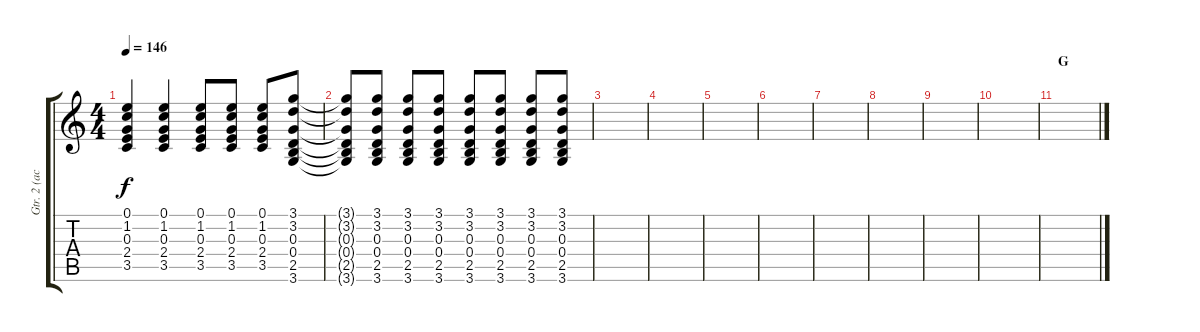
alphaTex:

\track ("Gtr. 2 (acoustic)" "Gtr. 2 (ac") {instrument acousticguitarsteel}
\staff {score tabs}
\tuning (E4 B3 G3 D3 A2 E2) {hide}
\ts (4 4)
\tempo 146
\clef g2
\ks c
(0.1 1.2 0.3 2.4 3.5).4{dy f} (0.1 1.2 0.3 2.4 3.5).4 (0.1 1.2 0.3 2.4 3.5).8 (0.1 1.2 0.3 2.4 3.5).8 (0.1 1.2 0.3 2.4 3.5).8 (3.1 3.2 0.3 0.4 2.5 3.6).8 |
(3.1{t} 3.2{t} 0.3{t} 0.4{t} 2.5{t} 3.6{t}).8 (3.1 3.2 0.3 0.4 2.5 3.6).8 (3.1 3.2 0.3 0.4 2.5 3.6).8 (3.1 3.2 0.3 0.4 2.5 3.6).8 (3.1 3.2 0.3 0.4 2.5 3.6).8 (3.1 3.2 0.3 0.4 2.5 3.6).8 (3.1 3.2 0.3 0.4 2.5 3.6).8 (3.1 3.2 0.3 0.4 2.5 3.6).8 |
|
|
|
|
|
|
|
|
\section ("" "G")
